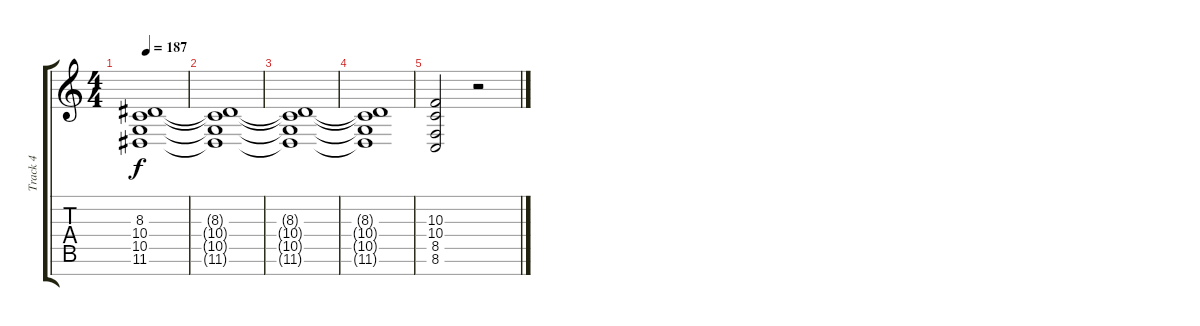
\track ("Track 4" "Track 4") {instrument tremolostrings}
\staff {score tabs}
\tuning (E4 B3 G3 D3 A2 E2 B1) {hide}
\ts (4 4)
\tempo 187
\clef g2
\ks c
(8.3 10.4 10.5 11.6).1{dy f} |
(8.3{t} 10.4{t} 10.5{t} 11.6{t}).1 |
(8.3{t} 10.4{t} 10.5{t} 11.6{t}).1 |
(8.3{t} 10.4{t} 10.5{t} 11.6{t}).1 |
(10.3 10.4 8.5 8.6).2 r.2
